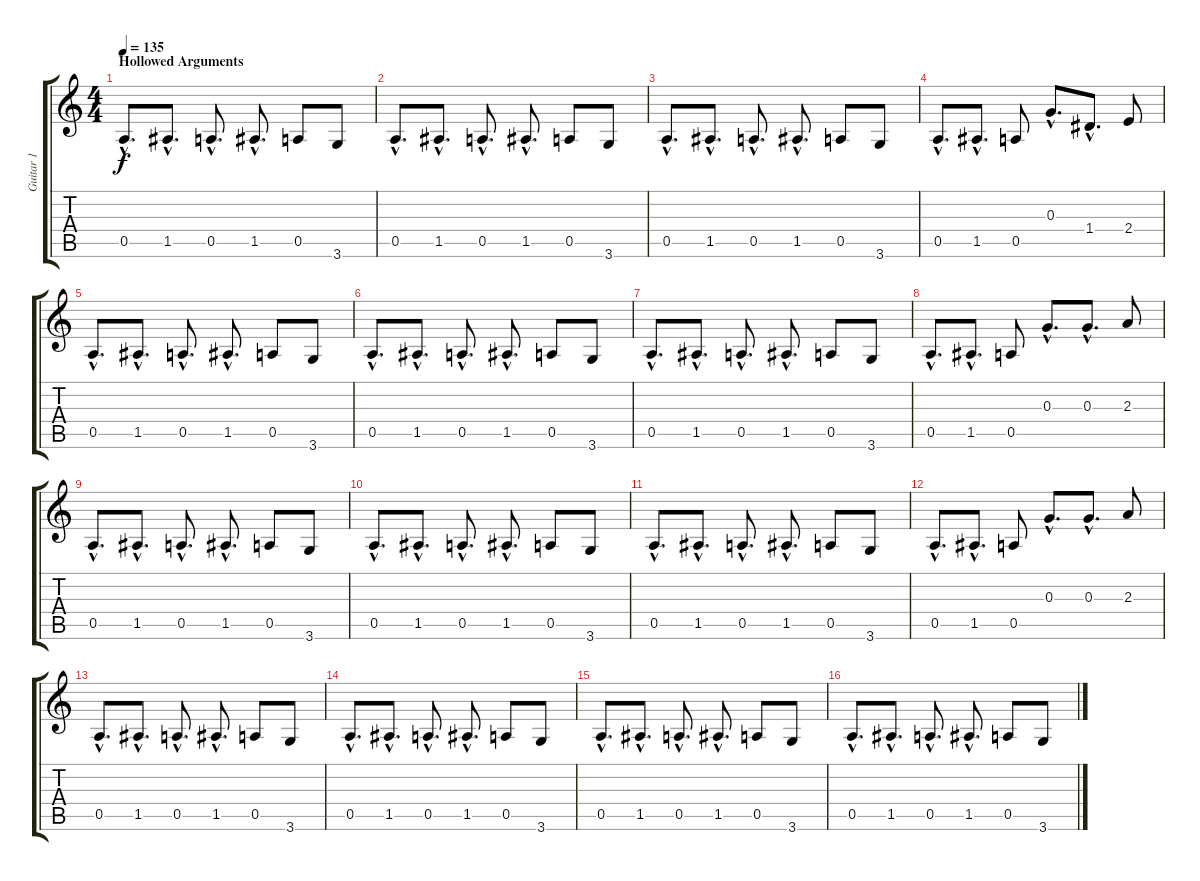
\track ("Guitar 1" "Guitar 1") {instrument distortionguitar}
\staff {score tabs}
\tuning (E4 B3 G3 D3 A2 E2) {hide}
\ts (4 4)
\section ("" "Hollowed Arguments")
\tempo 135
\clef g2
\ks c
0.5{hac}.8{d dy f} 1.5{hac}.8{d} 0.5{hac}.8{d} 1.5{hac}.8{d} 0.5.8 3.6.8 |
0.5{hac}.8{d} 1.5{hac}.8{d} 0.5{hac}.8{d} 1.5{hac}.8{d} 0.5.8 3.6.8 |
0.5{hac}.8{d} 1.5{hac}.8{d} 0.5{hac}.8{d} 1.5{hac}.8{d} 0.5.8 3.6.8 |
0.5{hac}.8{d} 1.5{hac}.8{d} 0.5.8 0.3{hac}.8{d} 1.4{hac}.8{d} 2.4.8 |
0.5{hac}.8{d} 1.5{hac}.8{d} 0.5{hac}.8{d} 1.5{hac}.8{d} 0.5.8 3.6.8 |
0.5{hac}.8{d} 1.5{hac}.8{d} 0.5{hac}.8{d} 1.5{hac}.8{d} 0.5.8 3.6.8 |
0.5{hac}.8{d} 1.5{hac}.8{d} 0.5{hac}.8{d} 1.5{hac}.8{d} 0.5.8 3.6.8 |
0.5{hac}.8{d} 1.5{hac}.8{d} 0.5.8 0.3{hac}.8{d} 0.3{hac}.8{d} 2.3.8 |
0.5{hac}.8{d} 1.5{hac}.8{d} 0.5{hac}.8{d} 1.5{hac}.8{d} 0.5.8 3.6.8 |
0.5{hac}.8{d} 1.5{hac}.8{d} 0.5{hac}.8{d} 1.5{hac}.8{d} 0.5.8 3.6.8 |
0.5{hac}.8{d} 1.5{hac}.8{d} 0.5{hac}.8{d} 1.5{hac}.8{d} 0.5.8 3.6.8 |
0.5{hac}.8{d} 1.5{hac}.8{d} 0.5.8 0.3{hac}.8{d} 0.3{hac}.8{d} 2.3.8 |
0.5{hac}.8{d} 1.5{hac}.8{d} 0.5{hac}.8{d} 1.5{hac}.8{d} 0.5.8 3.6.8 |
0.5{hac}.8{d} 1.5{hac}.8{d} 0.5{hac}.8{d} 1.5{hac}.8{d} 0.5.8 3.6.8 |
0.5{hac}.8{d} 1.5{hac}.8{d} 0.5{hac}.8{d} 1.5{hac}.8{d} 0.5.8 3.6.8 |
0.5{hac}.8{d} 1.5{hac}.8{d} 0.5{hac}.8{d} 1.5{hac}.8{d} 0.5.8 3.6.8
